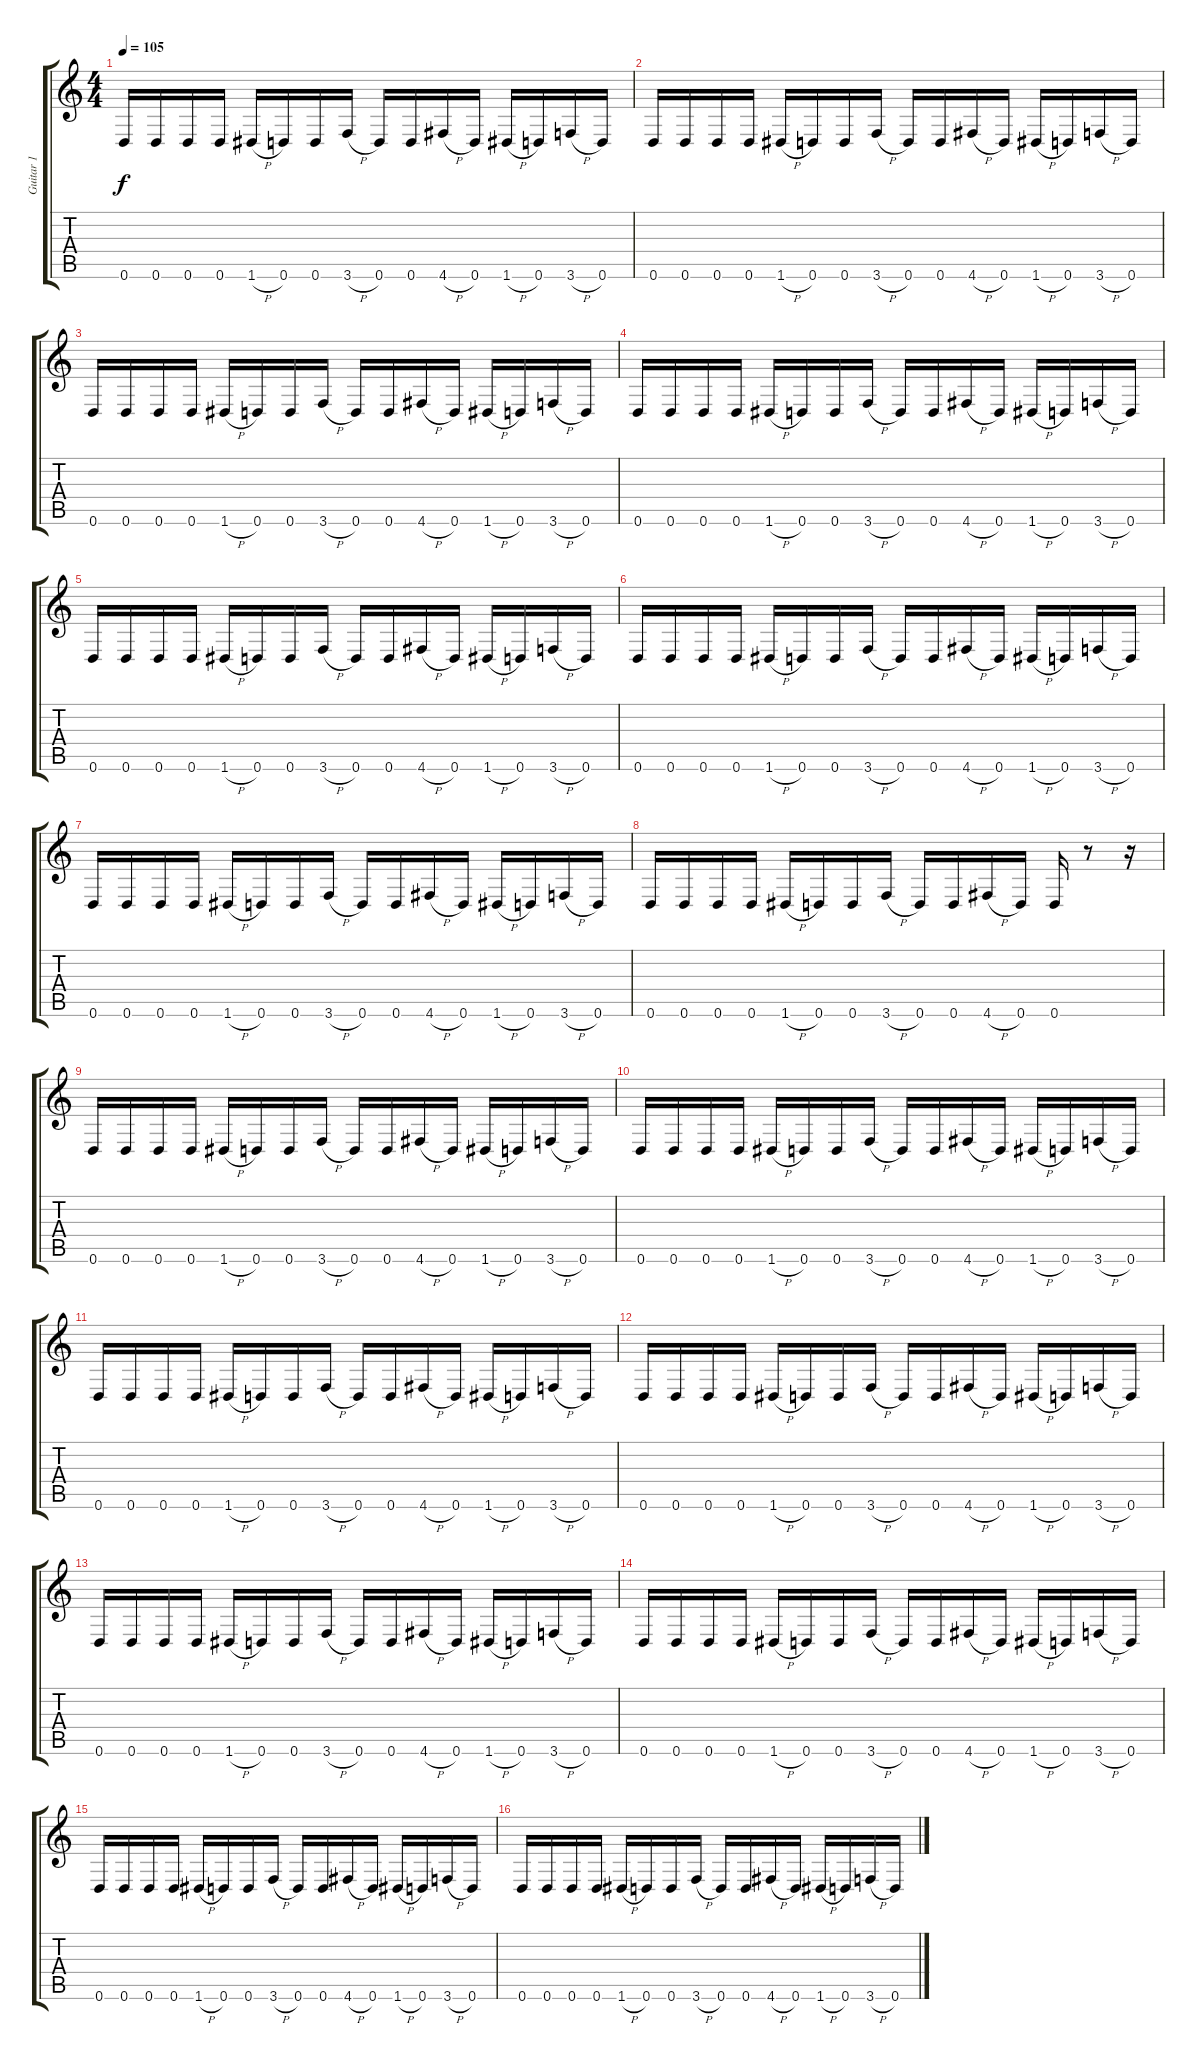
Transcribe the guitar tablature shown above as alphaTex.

\track ("Guitar 1" "Guitar 1") {instrument distortionguitar}
\staff {score tabs}
\tuning (E4 B3 G3 D3 A2 D2) {hide}
\ts (4 4)
\tempo 105
\clef g2
\ks c
0.6.16{dy f instrument distortionguitar} 0.6.16 0.6.16 0.6.16 1.6{h}.16 0.6.16 0.6.16 3.6{h}.16 0.6.16 0.6.16 4.6{h}.16 0.6.16 1.6{h}.16 0.6.16 3.6{h}.16 0.6.16 |
0.6.16 0.6.16 0.6.16 0.6.16 1.6{h}.16 0.6.16 0.6.16 3.6{h}.16 0.6.16 0.6.16 4.6{h}.16 0.6.16 1.6{h}.16 0.6.16 3.6{h}.16 0.6.16 |
0.6.16 0.6.16 0.6.16 0.6.16 1.6{h}.16 0.6.16 0.6.16 3.6{h}.16 0.6.16 0.6.16 4.6{h}.16 0.6.16 1.6{h}.16 0.6.16 3.6{h}.16 0.6.16 |
0.6.16 0.6.16 0.6.16 0.6.16 1.6{h}.16 0.6.16 0.6.16 3.6{h}.16 0.6.16 0.6.16 4.6{h}.16 0.6.16 1.6{h}.16 0.6.16 3.6{h}.16 0.6.16 |
0.6.16 0.6.16 0.6.16 0.6.16 1.6{h}.16 0.6.16 0.6.16 3.6{h}.16 0.6.16 0.6.16 4.6{h}.16 0.6.16 1.6{h}.16 0.6.16 3.6{h}.16 0.6.16 |
0.6.16 0.6.16 0.6.16 0.6.16 1.6{h}.16 0.6.16 0.6.16 3.6{h}.16 0.6.16 0.6.16 4.6{h}.16 0.6.16 1.6{h}.16 0.6.16 3.6{h}.16 0.6.16 |
0.6.16 0.6.16 0.6.16 0.6.16 1.6{h}.16 0.6.16 0.6.16 3.6{h}.16 0.6.16 0.6.16 4.6{h}.16 0.6.16 1.6{h}.16 0.6.16 3.6{h}.16 0.6.16 |
0.6.16 0.6.16 0.6.16 0.6.16 1.6{h}.16 0.6.16 0.6.16 3.6{h}.16 0.6.16 0.6.16 4.6{h}.16 0.6.16 0.6.16 r.8 r.16 |
0.6.16 0.6.16 0.6.16 0.6.16 1.6{h}.16 0.6.16 0.6.16 3.6{h}.16 0.6.16 0.6.16 4.6{h}.16 0.6.16 1.6{h}.16 0.6.16 3.6{h}.16 0.6.16 |
0.6.16 0.6.16 0.6.16 0.6.16 1.6{h}.16 0.6.16 0.6.16 3.6{h}.16 0.6.16 0.6.16 4.6{h}.16 0.6.16 1.6{h}.16 0.6.16 3.6{h}.16 0.6.16 |
0.6.16 0.6.16 0.6.16 0.6.16 1.6{h}.16 0.6.16 0.6.16 3.6{h}.16 0.6.16 0.6.16 4.6{h}.16 0.6.16 1.6{h}.16 0.6.16 3.6{h}.16 0.6.16 |
0.6.16 0.6.16 0.6.16 0.6.16 1.6{h}.16 0.6.16 0.6.16 3.6{h}.16 0.6.16 0.6.16 4.6{h}.16 0.6.16 1.6{h}.16 0.6.16 3.6{h}.16 0.6.16 |
0.6.16 0.6.16 0.6.16 0.6.16 1.6{h}.16 0.6.16 0.6.16 3.6{h}.16 0.6.16 0.6.16 4.6{h}.16 0.6.16 1.6{h}.16 0.6.16 3.6{h}.16 0.6.16 |
0.6.16 0.6.16 0.6.16 0.6.16 1.6{h}.16 0.6.16 0.6.16 3.6{h}.16 0.6.16 0.6.16 4.6{h}.16 0.6.16 1.6{h}.16 0.6.16 3.6{h}.16 0.6.16 |
0.6.16 0.6.16 0.6.16 0.6.16 1.6{h}.16 0.6.16 0.6.16 3.6{h}.16 0.6.16 0.6.16 4.6{h}.16 0.6.16 1.6{h}.16 0.6.16 3.6{h}.16 0.6.16 |
0.6.16 0.6.16 0.6.16 0.6.16 1.6{h}.16 0.6.16 0.6.16 3.6{h}.16 0.6.16 0.6.16 4.6{h}.16 0.6.16 1.6{h}.16 0.6.16 3.6{h}.16 0.6.16
